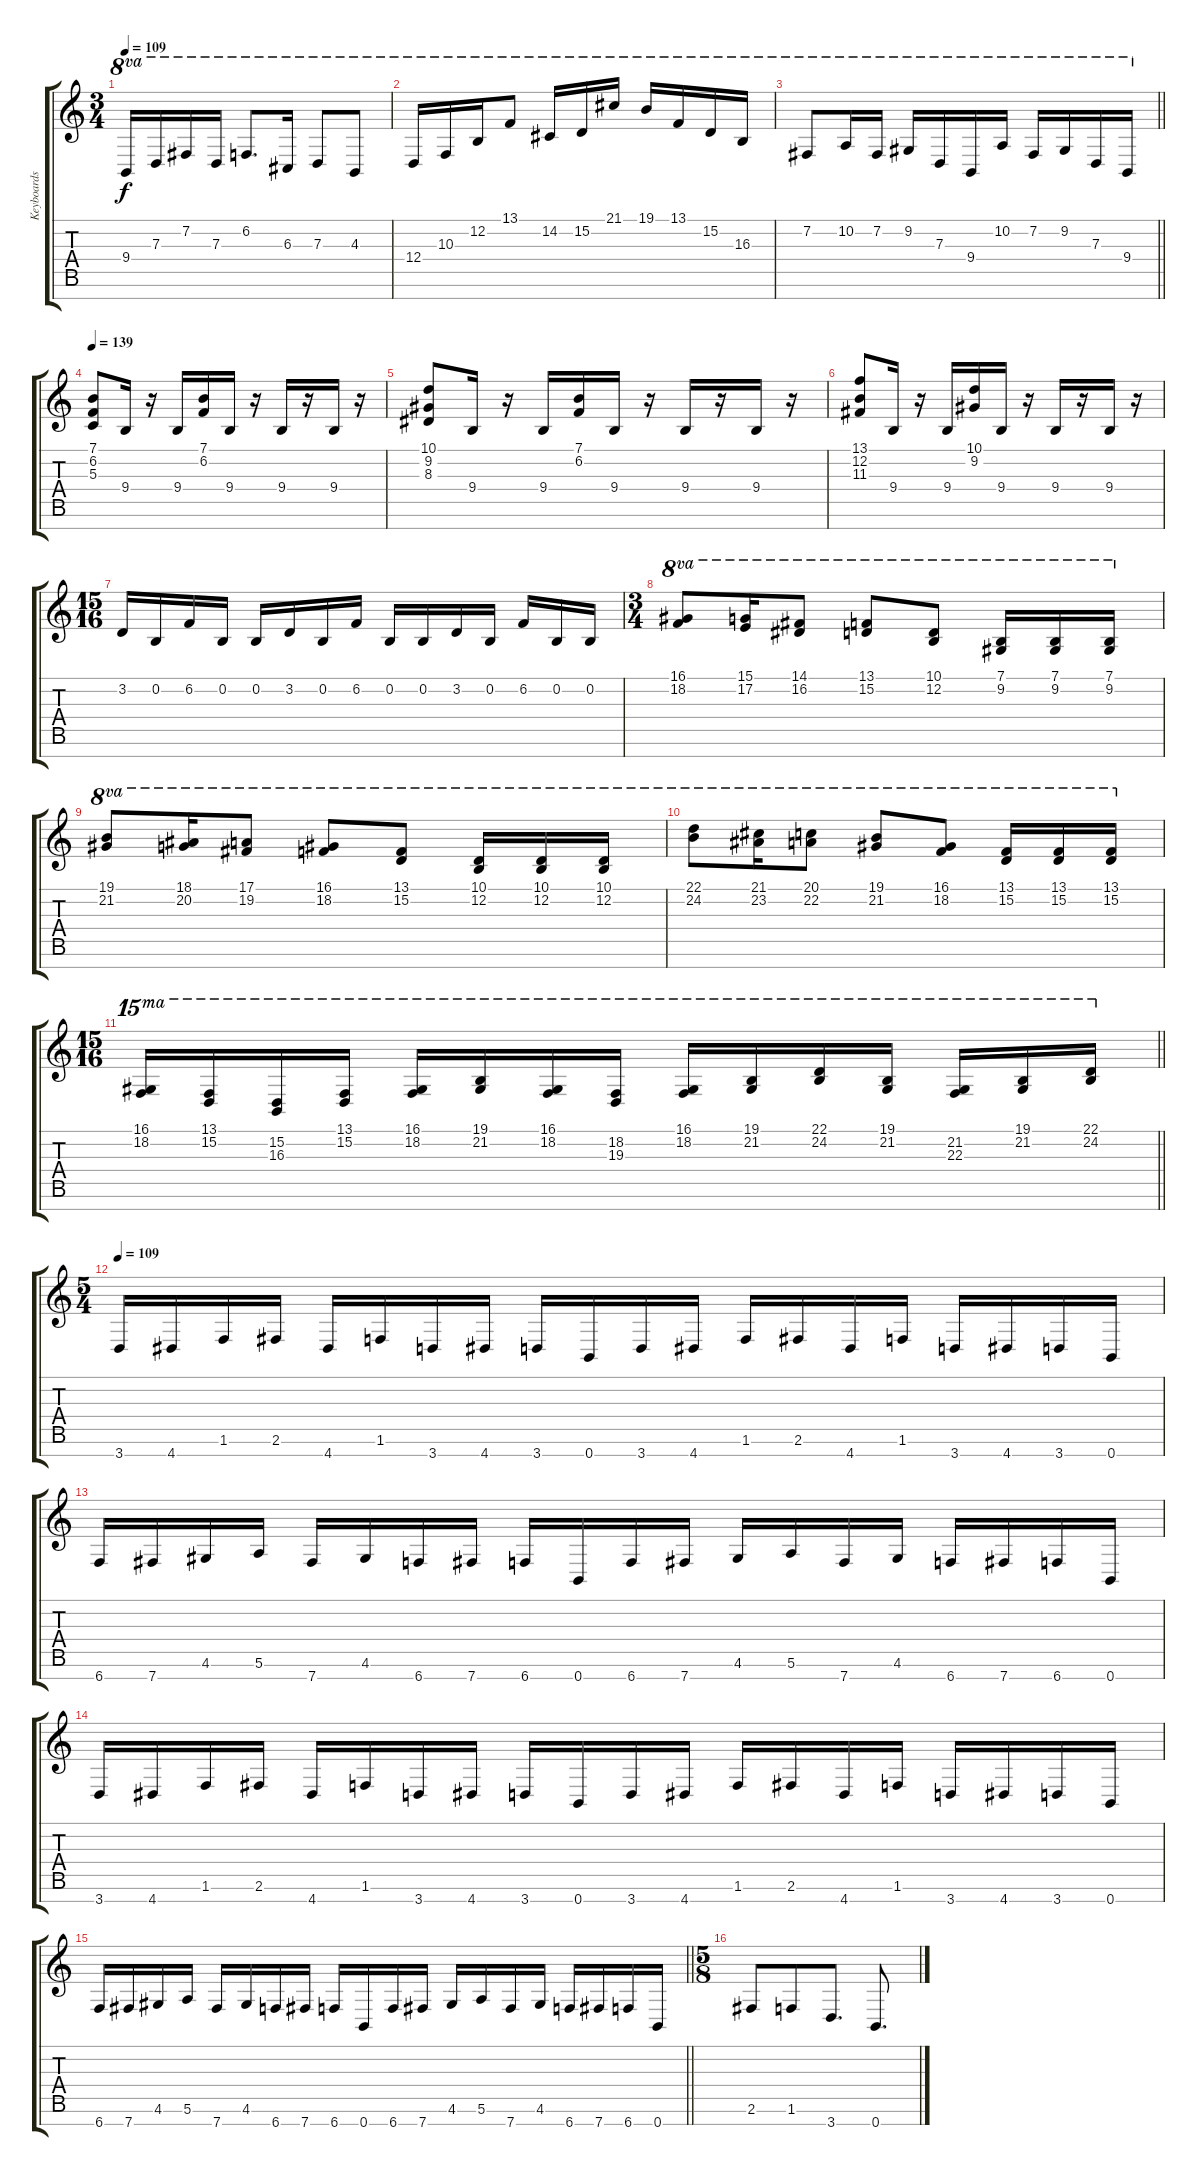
\track ("Keyboards 1" "Keyboards ") {instrument lead2sawtooth}
\staff {score tabs}
\tuning (E4 B3 G3 D3 A2 E2 B1) {hide}
\ts (3 4)
\tempo 109
\clef g2
\ks c
9.4.16{ot 8va dy f} 7.3.16{ot 8va} 7.2.16{ot 8va} 7.3.16{ot 8va} 6.2.8{d ot 8va} 6.3.16{ot 8va} 7.3.8{ot 8va} 4.3.8{ot 8va} |
12.4.16{ot 8va} 10.3.16{ot 8va} 12.2.16{ot 8va} 13.1.8{ot 8va} 14.2.16{ot 8va} 15.2.16{ot 8va} 21.1.16{ot 8va} 19.1.16{ot 8va} 13.1.16{ot 8va} 15.2.16{ot 8va} 16.3.16{ot 8va} |
\barLineRight lightlight
7.2.8{ot 8va} 10.2.16{ot 8va} 7.2.16{ot 8va} 9.2.16{ot 8va} 7.3.16{ot 8va} 9.4.16{ot 8va} 10.2.16{ot 8va} 7.2.16{ot 8va} 9.2.16{ot 8va} 7.3.16{ot 8va} 9.4.16{ot 8va} |
\tempo 139
(7.1 6.2 5.3).8 9.4.16 r.16 9.4.16 (7.1 6.2).16 9.4.16 r.16 9.4.16 r.16 9.4.16 r.16 |
(10.1 9.2 8.3).8 9.4.16 r.16 9.4.16 (7.1 6.2).16 9.4.16 r.16 9.4.16 r.16 9.4.16 r.16 |
(13.1 12.2 11.3).8 9.4.16 r.16 9.4.16 (10.1 9.2).16 9.4.16 r.16 9.4.16 r.16 9.4.16 r.16 |
\ts (15 16)
3.2.16 0.2.16 6.2.16 0.2.16 0.2.16 3.2.16 0.2.16 6.2.16 0.2.16 0.2.16 3.2.16 0.2.16 6.2.16 0.2.16 0.2.16 |
\ts (3 4)
(16.1 18.2).8{ot 8va} (15.1 17.2).16{ot 8va} (14.1 16.2).8{ot 8va} (13.1 15.2).8{ot 8va} (10.1 12.2).8{ot 8va} (7.1 9.2).16{ot 8va} (7.1 9.2).16{ot 8va} (7.1 9.2).16{ot 8va} |
(19.1 21.2).8{ot 8va} (18.1 20.2).16{ot 8va} (17.1 19.2).8{ot 8va} (16.1 18.2).8{ot 8va} (13.1 15.2).8{ot 8va} (10.1 12.2).16{ot 8va} (10.1 12.2).16{ot 8va} (10.1 12.2).16{ot 8va} |
(22.1 24.2).8{ot 8va} (21.1 23.2).16{ot 8va} (20.1 22.2).8{ot 8va} (19.1 21.2).8{ot 8va} (16.1 18.2).8{ot 8va} (13.1 15.2).16{ot 8va} (13.1 15.2).16{ot 8va} (13.1 15.2).16{ot 8va} |
\ts (15 16)
\barLineRight lightlight
(16.1 18.2).16{ot 15ma} (13.1 15.2).16{ot 15ma} (15.2 16.3).16{ot 15ma} (13.1 15.2).16{ot 15ma} (16.1 18.2).16{ot 15ma} (19.1 21.2).16{ot 15ma} (16.1 18.2).16{ot 15ma} (18.2 19.3).16{ot 15ma} (16.1 18.2).16{ot 15ma} (19.1 21.2).16{ot 15ma} (22.1 24.2).16{ot 15ma} (19.1 21.2).16{ot 15ma} (21.2 22.3).16{ot 15ma} (19.1 21.2).16{ot 15ma} (22.1 24.2).16{ot 15ma} |
\ts (5 4)
\tempo 109
3.7.16{ot 8vb instrument lead2sawtooth} 4.7.16{ot 8vb} 1.6.16{ot 8vb} 2.6.16{ot 8vb} 4.7.16{ot 8vb} 1.6.16{ot 8vb} 3.7.16{ot 8vb} 4.7.16{ot 8vb} 3.7.16{ot 8vb} 0.7.16{ot 8vb} 3.7.16{ot 8vb} 4.7.16{ot 8vb} 1.6.16{ot 8vb} 2.6.16{ot 8vb} 4.7.16{ot 8vb} 1.6.16{ot 8vb} 3.7.16{ot 8vb} 4.7.16{ot 8vb} 3.7.16{ot 8vb} 0.7.16{ot 8vb} |
6.7.16{ot 8vb} 7.7.16{ot 8vb} 4.6.16{ot 8vb} 5.6.16{ot 8vb} 7.7.16{ot 8vb} 4.6.16{ot 8vb} 6.7.16{ot 8vb} 7.7.16{ot 8vb} 6.7.16{ot 8vb} 0.7.16{ot 8vb} 6.7.16{ot 8vb} 7.7.16{ot 8vb} 4.6.16{ot 8vb} 5.6.16{ot 8vb} 7.7.16{ot 8vb} 4.6.16{ot 8vb} 6.7.16{ot 8vb} 7.7.16{ot 8vb} 6.7.16{ot 8vb} 0.7.16{ot 8vb} |
3.7.16{ot 8vb} 4.7.16{ot 8vb} 1.6.16{ot 8vb} 2.6.16{ot 8vb} 4.7.16{ot 8vb} 1.6.16{ot 8vb} 3.7.16{ot 8vb} 4.7.16{ot 8vb} 3.7.16{ot 8vb} 0.7.16{ot 8vb} 3.7.16{ot 8vb} 4.7.16{ot 8vb} 1.6.16{ot 8vb} 2.6.16{ot 8vb} 4.7.16{ot 8vb} 1.6.16{ot 8vb} 3.7.16{ot 8vb} 4.7.16{ot 8vb} 3.7.16{ot 8vb} 0.7.16{ot 8vb} |
\barLineRight lightlight
6.7.16{ot 8vb} 7.7.16{ot 8vb} 4.6.16{ot 8vb} 5.6.16{ot 8vb} 7.7.16{ot 8vb} 4.6.16{ot 8vb} 6.7.16{ot 8vb} 7.7.16{ot 8vb} 6.7.16{ot 8vb} 0.7.16{ot 8vb} 6.7.16{ot 8vb} 7.7.16{ot 8vb} 4.6.16{ot 8vb} 5.6.16{ot 8vb} 7.7.16{ot 8vb} 4.6.16{ot 8vb} 6.7.16{ot 8vb} 7.7.16{ot 8vb} 6.7.16{ot 8vb} 0.7.16{ot 8vb} |
\ts (5 8)
2.6.8{ot 8vb} 1.6.8{ot 8vb} 3.7.8{d ot 8vb} 0.7.8{d ot 8vb}
